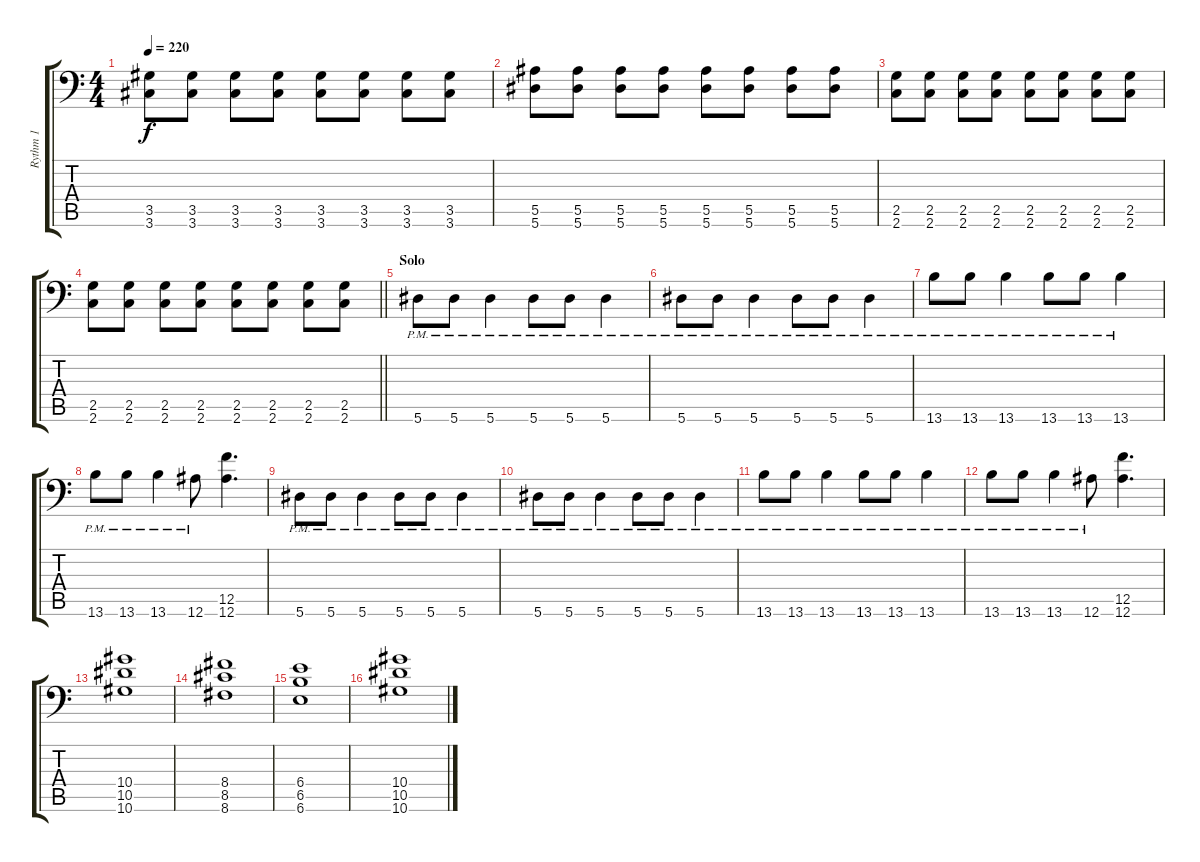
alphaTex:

\track ("Rythm 1" "Rythm 1") {instrument distortionguitar}
\staff {score tabs}
\tuning (C4 G3 Eb3 Bb2 F2 Bb1) {hide}
\ts (4 4)
\tempo 220
\clef f4
\ks c
(3.5 3.6).8{dy f} (3.5 3.6).8 (3.5 3.6).8 (3.5 3.6).8 (3.5 3.6).8 (3.5 3.6).8 (3.5 3.6).8 (3.5 3.6).8 |
(5.5 5.6).8 (5.5 5.6).8 (5.5 5.6).8 (5.5 5.6).8 (5.5 5.6).8 (5.5 5.6).8 (5.5 5.6).8 (5.5 5.6).8 |
(2.5 2.6).8 (2.5 2.6).8 (2.5 2.6).8 (2.5 2.6).8 (2.5 2.6).8 (2.5 2.6).8 (2.5 2.6).8 (2.5 2.6).8 |
\barLineRight lightlight
(2.5 2.6).8 (2.5 2.6).8 (2.5 2.6).8 (2.5 2.6).8 (2.5 2.6).8 (2.5 2.6).8 (2.5 2.6).8 (2.5 2.6).8 |
\section ("" "Solo")
5.6{pm}.8 5.6{pm}.8 5.6{pm}.4 5.6{pm}.8 5.6{pm}.8 5.6{pm}.4 |
5.6{pm}.8 5.6{pm}.8 5.6{pm}.4 5.6{pm}.8 5.6{pm}.8 5.6{pm}.4 |
13.6{pm}.8 13.6{pm}.8 13.6{pm}.4 13.6{pm}.8 13.6{pm}.8 13.6{pm}.4 |
13.6{pm}.8 13.6{pm}.8 13.6{pm}.4 12.6{pm}.8 (12.5 12.6).4{d} |
5.6{pm}.8 5.6{pm}.8 5.6{pm}.4 5.6{pm}.8 5.6{pm}.8 5.6{pm}.4 |
5.6{pm}.8 5.6{pm}.8 5.6{pm}.4 5.6{pm}.8 5.6{pm}.8 5.6{pm}.4 |
13.6{pm}.8 13.6{pm}.8 13.6{pm}.4 13.6{pm}.8 13.6{pm}.8 13.6{pm}.4 |
13.6{pm}.8 13.6{pm}.8 13.6{pm}.4 12.6{pm}.8 (12.5 12.6).4{d} |
(10.4 10.5 10.6).1 |
(8.4 8.5 8.6).1 |
(6.4 6.5 6.6).1 |
(10.4 10.5 10.6).1
